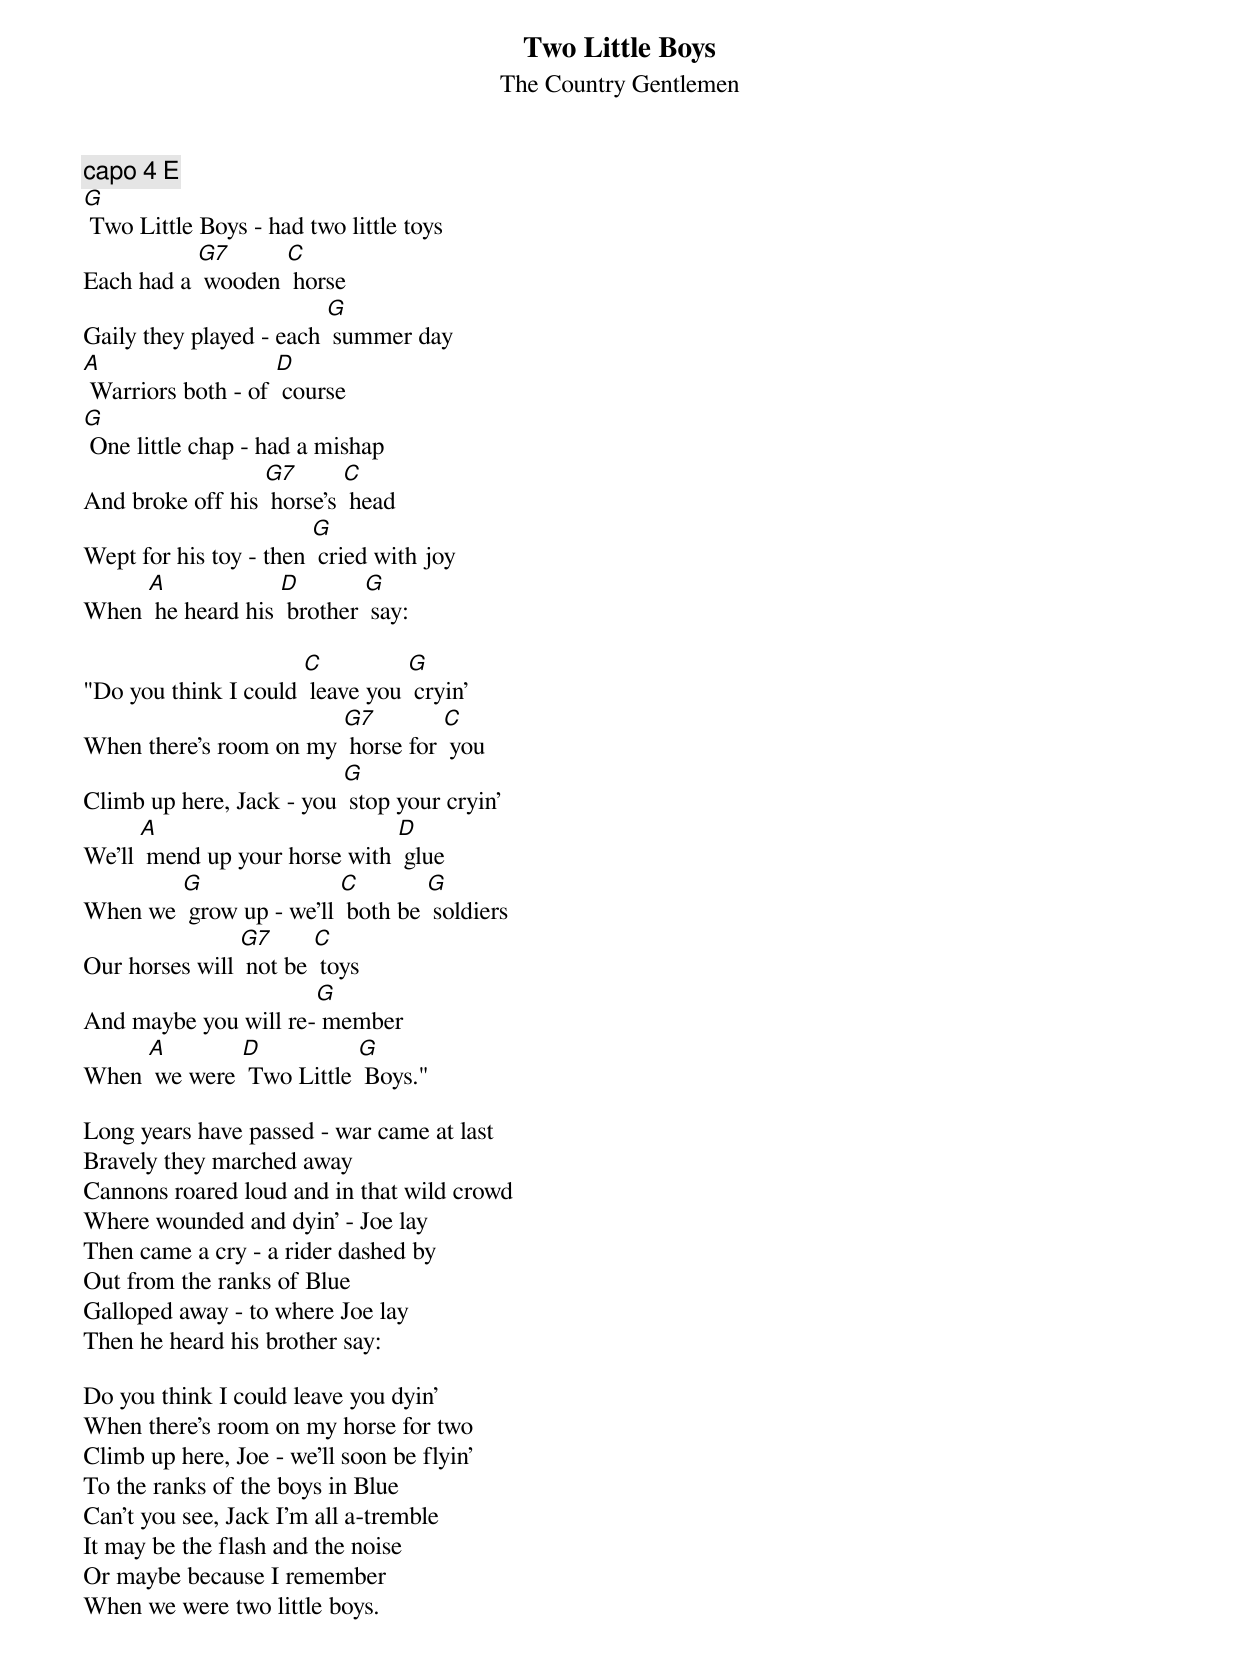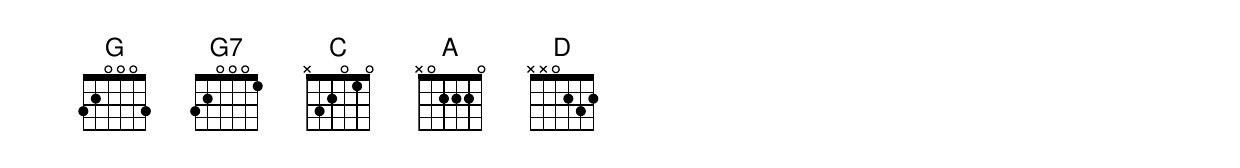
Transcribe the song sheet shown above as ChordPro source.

{title: Two Little Boys}
{subtitle: The Country Gentlemen}
{c:capo 4 E}
[G] Two Little Boys - had two little toys
Each had a [G7] wooden [C] horse
Gaily they played - each [G] summer day
[A] Warriors both - of [D] course
[G] One little chap - had a mishap
And broke off his [G7] horse's [C] head
Wept for his toy - then [G] cried with joy
When [A] he heard his [D] brother [G] say:

"Do you think I could [C] leave you [G] cryin'
When there's room on my [G7] horse for [C] you
Climb up here, Jack - you [G] stop your cryin'
We'll [A] mend up your horse with [D] glue
When we [G] grow up - we'll [C] both be [G] soldiers
Our horses will [G7] not be [C] toys
And maybe you will re-[G] member
When [A] we were [D] Two Little [G] Boys."

Long years have passed - war came at last
Bravely they marched away
Cannons roared loud and in that wild crowd
Where wounded and dyin' - Joe lay
Then came a cry - a rider dashed by
Out from the ranks of Blue
Galloped away - to where Joe lay
Then he heard his brother say:

Do you think I could leave you dyin'
When there's room on my horse for two
Climb up here, Joe - we'll soon be flyin'
To the ranks of the boys in Blue
Can't you see, Jack I'm all a-tremble
It may be the flash and the noise
Or maybe because I remember
When we were two little boys.
